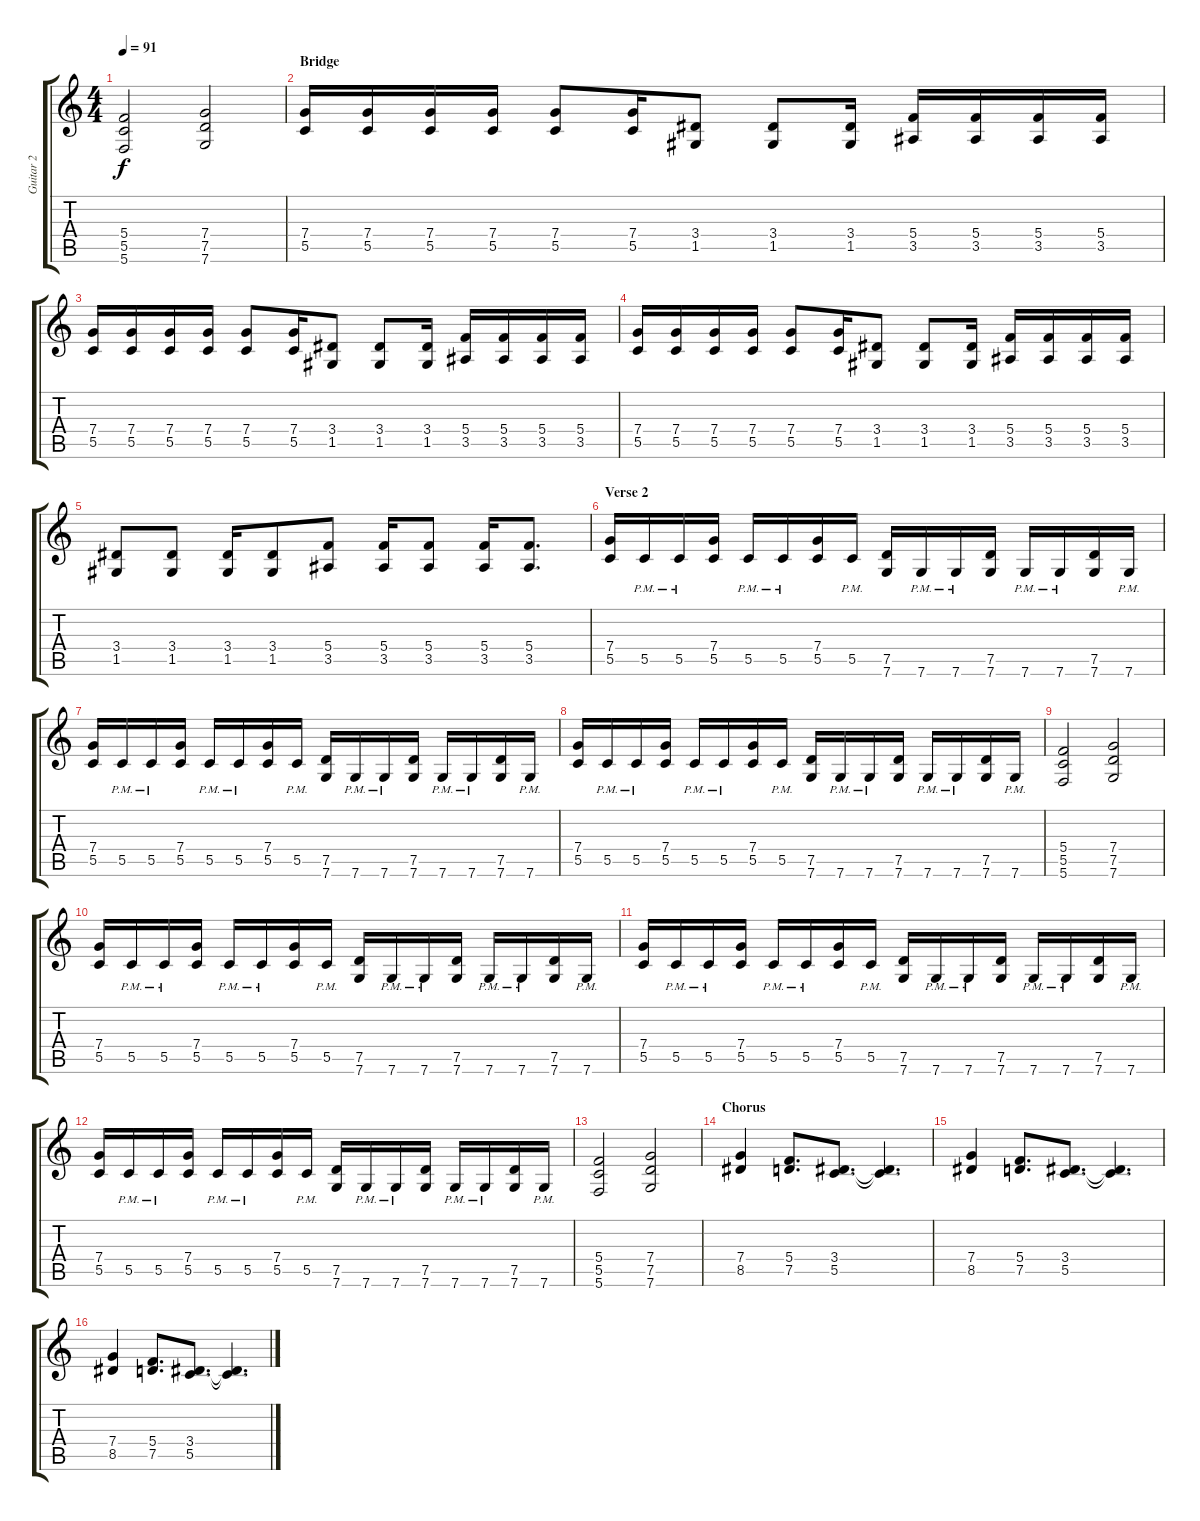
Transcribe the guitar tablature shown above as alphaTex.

\track ("Guitar 2" "Guitar 2") {instrument distortionguitar}
\staff {score tabs}
\tuning (D4 A3 F3 C3 G2 C2) {hide}
\ts (4 4)
\tempo 91
\clef g2
\ks c
(5.4 5.5 5.6).2{dy f} (7.4 7.5 7.6).2 |
\section ("" "Bridge")
(7.4 5.5).16 (7.4 5.5).16 (7.4 5.5).16 (7.4 5.5).16 (7.4 5.5).8 (7.4 5.5).16 (3.4 1.5).8 (3.4 1.5).8 (3.4 1.5).16 (5.4 3.5).16 (5.4 3.5).16 (5.4 3.5).16 (5.4 3.5).16 |
(7.4 5.5).16 (7.4 5.5).16 (7.4 5.5).16 (7.4 5.5).16 (7.4 5.5).8 (7.4 5.5).16 (3.4 1.5).8 (3.4 1.5).8 (3.4 1.5).16 (5.4 3.5).16 (5.4 3.5).16 (5.4 3.5).16 (5.4 3.5).16 |
(7.4 5.5).16 (7.4 5.5).16 (7.4 5.5).16 (7.4 5.5).16 (7.4 5.5).8 (7.4 5.5).16 (3.4 1.5).8 (3.4 1.5).8 (3.4 1.5).16 (5.4 3.5).16 (5.4 3.5).16 (5.4 3.5).16 (5.4 3.5).16 |
(3.4 1.5).8 (3.4 1.5).8 (3.4 1.5).16 (3.4 1.5).8 (5.4 3.5).8 (5.4 3.5).16 (5.4 3.5).8 (5.4 3.5).16 (5.4 3.5).8{d} |
\section ("" "Verse 2")
(7.4 5.5).16 5.5{pm}.16 5.5{pm}.16 (7.4 5.5).16 5.5{pm}.16 5.5{pm}.16 (7.4 5.5).16 5.5{pm}.16 (7.5 7.6).16 7.6{pm}.16 7.6{pm}.16 (7.5 7.6).16 7.6{pm}.16 7.6{pm}.16 (7.5 7.6).16 7.6{pm}.16 |
(7.4 5.5).16 5.5{pm}.16 5.5{pm}.16 (7.4 5.5).16 5.5{pm}.16 5.5{pm}.16 (7.4 5.5).16 5.5{pm}.16 (7.5 7.6).16 7.6{pm}.16 7.6{pm}.16 (7.5 7.6).16 7.6{pm}.16 7.6{pm}.16 (7.5 7.6).16 7.6{pm}.16 |
(7.4 5.5).16 5.5{pm}.16 5.5{pm}.16 (7.4 5.5).16 5.5{pm}.16 5.5{pm}.16 (7.4 5.5).16 5.5{pm}.16 (7.5 7.6).16 7.6{pm}.16 7.6{pm}.16 (7.5 7.6).16 7.6{pm}.16 7.6{pm}.16 (7.5 7.6).16 7.6{pm}.16 |
(5.4 5.5 5.6).2 (7.4 7.5 7.6).2 |
(7.4 5.5).16 5.5{pm}.16 5.5{pm}.16 (7.4 5.5).16 5.5{pm}.16 5.5{pm}.16 (7.4 5.5).16 5.5{pm}.16 (7.5 7.6).16 7.6{pm}.16 7.6{pm}.16 (7.5 7.6).16 7.6{pm}.16 7.6{pm}.16 (7.5 7.6).16 7.6{pm}.16 |
(7.4 5.5).16 5.5{pm}.16 5.5{pm}.16 (7.4 5.5).16 5.5{pm}.16 5.5{pm}.16 (7.4 5.5).16 5.5{pm}.16 (7.5 7.6).16 7.6{pm}.16 7.6{pm}.16 (7.5 7.6).16 7.6{pm}.16 7.6{pm}.16 (7.5 7.6).16 7.6{pm}.16 |
(7.4 5.5).16 5.5{pm}.16 5.5{pm}.16 (7.4 5.5).16 5.5{pm}.16 5.5{pm}.16 (7.4 5.5).16 5.5{pm}.16 (7.5 7.6).16 7.6{pm}.16 7.6{pm}.16 (7.5 7.6).16 7.6{pm}.16 7.6{pm}.16 (7.5 7.6).16 7.6{pm}.16 |
(5.4 5.5 5.6).2 (7.4 7.5 7.6).2 |
\section ("" "Chorus")
(7.4 8.5).4 (5.4 7.5).8{d} (3.4 5.5).8{d} (3.4{t} 5.5{t}).4{d} |
(7.4 8.5).4 (5.4 7.5).8{d} (3.4 5.5).8{d} (3.4{t} 5.5{t}).4{d} |
(7.4 8.5).4 (5.4 7.5).8{d} (3.4 5.5).8{d} (3.4{t} 5.5{t}).4{d}
